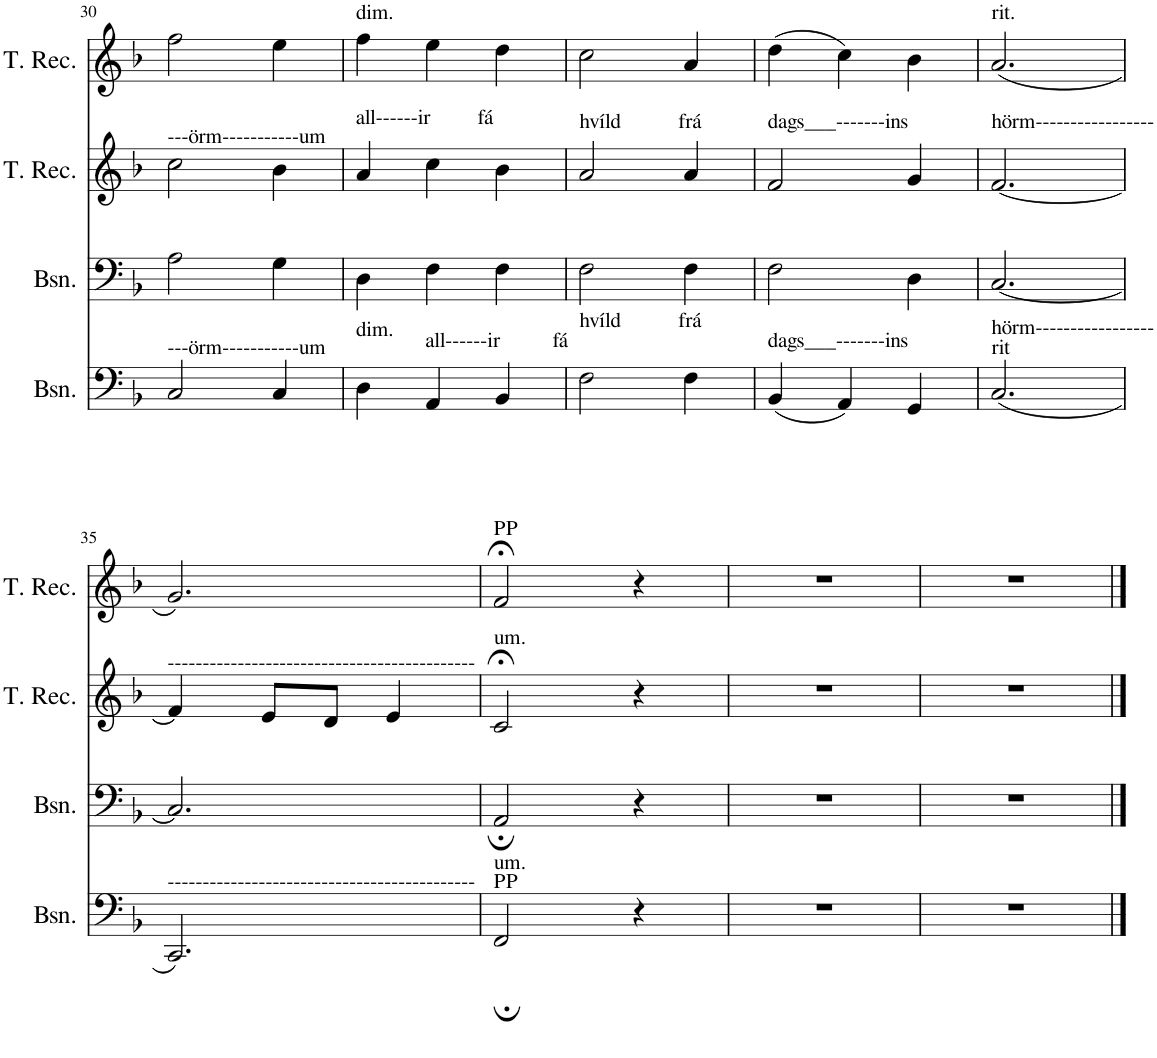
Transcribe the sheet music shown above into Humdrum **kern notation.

**kern	**kern	**kern	**kern
*part4	*part3	*part2	*part1
*staff4	*staff3	*staff2	*staff1
*I"Bassoon	*I"Bassoon	*I"Tenor Recorder	*I"Tenor Recorder
*I'Bsn.	*I'Bsn.	*I'T. Rec.	*I'T. Rec.
!!LO:PB:g=z
*clefF4	*clefF4	*clefG2	*clefG2
*k[b-]	*k[b-]	*k[b-]	*k[b-]
*M3/4	*M3/4	*M3/4	*M3/4
=30	=30	=30	=30
!	!	!LO:TX:a:t=---örm-----------um	!
!LO:TX:a:t=---örm-----------um	!	!	!
2C/	2A\	2cc\	2ff\
4C/	4G\	4b-\	4ee\
=31	=31	=31	=31
!	!	!	!LO:TX:a:t=dim.
!	!	!LO:TX:a:t=all------ir         fá	!
!LO:TX:a:t=dim.	!	!	!
4D\	4D\	4a/	4ff\
!LO:TX:a:t=all------ir          fá	!	!	!
4AA/	4F\	4cc\	4ee\
4BB-/	4F\	4b-\	4dd\
=32	=32	=32	=32
!	!	!LO:TX:a:t=hvíld           frá	!
!LO:TX:a:t=hvíld           frá	!	!	!
2F\	2F\	2a/	2cc\
4F\	4F\	4a/	4a/
=33	=33	=33	=33
!	!	!LO:TX:a:t=dags___-------ins	!
!LO:TX:a:t=dags___-------ins	!	!	!
(4BB-/	2F\	2f/	(4dd\
4AA/)	.	.	4cc\)
4GG/	4D\	4g/	4b-\
=34	=34	=34	=34
!	!	!	!LO:TX:a:t=rit.
!	!	!LO:TX:a:t=hörm-----------------	!
!LO:TX:a:t=rit	!	!	!
!LO:TX:a:t=hörm-----------------	!	!	!
(2.C/	[2.C/	[2.f/	(2.a/
!!LO:LB:g=z
=35	=35	=35	=35
!	!	!LO:TX:a:t=--------------------------------------------	!
!LO:TX:a:t=--------------------------------------------	!	!	!
2.CC/)	2.C/]	4f/]	2.g/)
.	.	8e/L	.
.	.	8d/J	.
.	.	4e/	.
=36	=36	=36	=36
!	!	!	!LO:TX:a:t=PP
!	!	!LO:TX:a:t=um.	!
!LO:TX:a:t=PP	!	!	!
!LO:TX:a:t=um.	!	!	!
2FF;/	2AA;/	2c;</	2f;</
4r	4r	4r	4r
=37	=37	=37	=37
2.r	2.r	2.r	2.r
=38	=38	=38	=38
2.r	2.r	2.r	2.r
==	==	==	==
*-	*-	*-	*-
